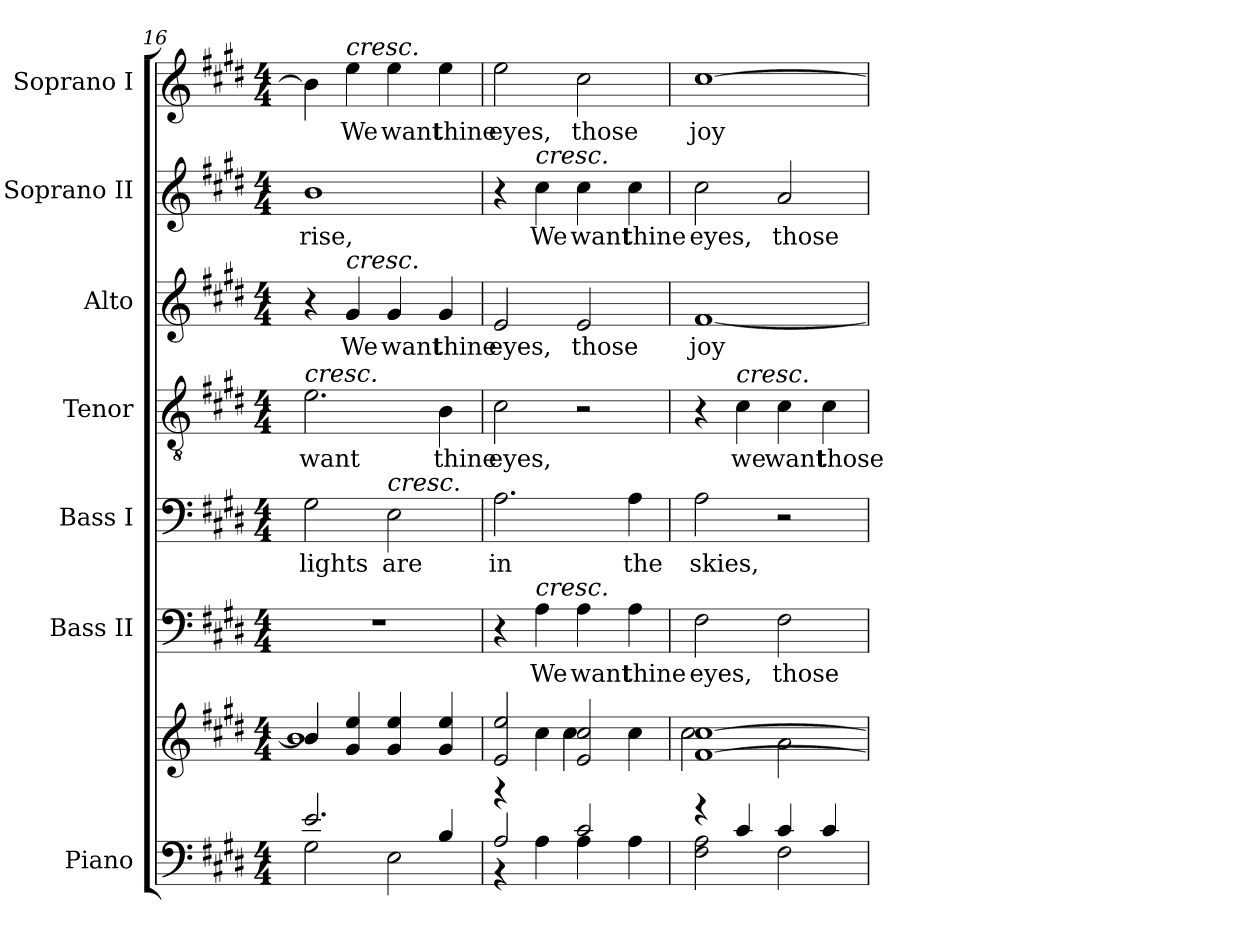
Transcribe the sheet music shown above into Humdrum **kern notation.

**kern	**kern	**kern	**text	**kern	**text	**kern	**text	**kern	**text	**kern	**text	**kern	**text
*part7	*part7	*part6	*part6	*part5	*part5	*part4	*part4	*part3	*part3	*part2	*part2	*part1	*part1
*staff8	*staff7	*staff6	*staff6	*staff5	*staff5	*staff4	*staff4	*staff3	*staff3	*staff2	*staff2	*staff1	*staff1
*I"Piano	*	*I"Bass II	*	*I"Bass I	*	*I"Tenor	*	*I"Alto	*	*I"Soprano II	*	*I"Soprano I	*
*I'Pno.	*	*I'B II.	*	*I'B I.	*	*I'T.	*	*I'A.	*	*I'S II.	*	*I'S I.	*
*clefF4	*clefG2	*clefF4	*	*clefF4	*	*clefGv2	*	*clefG2	*	*clefG2	*	*clefG2	*
*	*	*	*	*	*	*ITrd7c12	*	*	*	*	*	*	*
*k[f#c#g#d#]	*k[f#c#g#d#]	*k[f#c#g#d#]	*	*k[f#c#g#d#]	*	*k[f#c#g#d#]	*	*k[f#c#g#d#]	*	*k[f#c#g#d#]	*	*k[f#c#g#d#]	*
*E:	*E:	*E:	*	*E:	*	*E:	*	*E:	*	*E:	*	*E:	*
*M4/4	*M4/4	*M4/4	*	*M4/4	*	*M4/4	*	*M4/4	*	*M4/4	*	*M4/4	*
=16	=16	=16	=16	=16	=16	=16	=16	=16	=16	=16	=16	=16	=16
*^	*^	*	*	*	*	*	*	*	*	*	*	*	*
!	!	!	!	!	!	!	!LO:LY:b:color=#000000	!	!	!	!	!	!	!	!
!	!	!	!	!	!	!	!	!	!LO:LY:b:color=#000000	!	!	!	!	!	!
!	!	!	!	!	!	!	!	!LO:TX:a:i:t=cresc.	!	!	!	!	!	!	!
!	!	!	!	!	!	!	!	!	!	!	!	!	!LO:LY:b:color=#000000	!	!
2.ei/	2G#i\	4bi/]	1bi	1r	.	2G#i\	lights	2.Ei\	want	4r	.	1bi	-rise,	4bi\]	.
!	!	!	!	!	!	!	!	!	!	!	!LO:LY:b:color=#000000	!	!	!	!
!	!	!	!	!	!	!	!	!	!	!	!	!	!	!LO:TX:a:i:t=cresc.	!
!	!	!	!	!	!	!	!	!	!	!LO:TX:a:i:t=cresc.	!	!	!	!	!
!	!	!	!	!	!	!	!	!	!	!	!	!	!	!	!LO:LY:b:color=#000000
.	.	4g#i/ 4eei	.	.	.	.	.	.	.	4g#i/	We	.	.	4eei\	We
!	!	!	!	!	!	!	!LO:LY:b:color=#000000	!	!	!	!	!	!	!	!
!	!	!	!	!	!	!	!	!	!	!	!LO:LY:b:color=#000000	!	!	!	!
!	!	!	!	!	!	!LO:TX:a:i:t=cresc.	!	!	!	!	!	!	!	!	!
!	!	!	!	!	!	!	!	!	!	!	!	!	!	!	!LO:LY:b:color=#000000
.	2Ei\	4g#i/ 4eei	.	.	.	2Ei\	are	.	.	4g#i/	want	.	.	4eei\	want
!	!	!	!	!	!	!	!	!	!LO:LY:b:color=#000000	!	!	!	!	!	!
!	!	!	!	!	!	!	!	!	!	!	!LO:LY:b:color=#000000	!	!	!	!
!	!	!	!	!	!	!	!	!	!	!	!	!	!	!	!LO:LY:b:color=#000000
4Bi/	.	4g#i/ 4eei	.	.	.	.	.	4BBi\	thine	4g#i/	thine	.	.	4eei\	thine
=17	=17	=17	=17	=17	=17	=17	=17	=17	=17	=17	=17	=17	=17	=17	=17
!	!	!	!	!	!	!	!LO:LY:b:color=#000000	!	!	!	!	!	!	!	!
!	!	!	!	!	!	!	!	!	!LO:LY:b:color=#000000	!	!	!	!	!	!
!	!	!	!	!	!	!	!	!	!	!	!LO:LY:b:color=#000000	!	!	!	!
!	!	!	!	!	!	!	!	!	!	!	!	!	!	!	!LO:LY:b:color=#000000
2Ai/	4r	2ei/ 2eei	4r	4r	.	2.Ai\	in	2C#i\	eyes,	2ei/	eyes,	4r	.	2eei\	eyes,
!	!	!	!	!	!LO:LY:b:color=#000000	!	!	!	!	!	!	!	!	!	!
!	!	!	!	!	!	!	!	!	!	!	!	!LO:TX:a:i:t=cresc.	!	!	!
!	!	!	!	!LO:TX:a:i:t=cresc.	!	!	!	!	!	!	!	!	!	!	!
!	!	!	!	!	!	!	!	!	!	!	!	!	!LO:LY:b:color=#000000	!	!
.	4Ai\	.	4cc#i\	4Ai\	We	.	.	.	.	.	.	4cc#i\	We	.	.
!	!	!	!	!	!LO:LY:b:color=#000000	!	!	!	!	!	!	!	!	!	!
!	!	!	!	!	!	!	!	!	!	!	!LO:LY:b:color=#000000	!	!	!	!
!	!	!	!	!	!	!	!	!	!	!	!	!	!LO:LY:b:color=#000000	!	!
!	!	!	!	!	!	!	!	!	!	!	!	!	!	!	!LO:LY:b:color=#000000
2c#i/	4Ai\	2ei/ 2cc#i	4cc#i\	4Ai\	want	.	.	2r	.	2ei/	those	4cc#i\	want	2cc#i\	those
!	!	!	!	!	!LO:LY:b:color=#000000	!	!	!	!	!	!	!	!	!	!
!	!	!	!	!	!	!	!LO:LY:b:color=#000000	!	!	!	!	!	!	!	!
!	!	!	!	!	!	!	!	!	!	!	!	!	!LO:LY:b:color=#000000	!	!
.	4Ai\	.	4cc#i\	4Ai\	thine	4Ai\	the	.	.	.	.	4cc#i\	thine	.	.
=18	=18	=18	=18	=18	=18	=18	=18	=18	=18	=18	=18	=18	=18	=18	=18
!	!	!	!	!	!LO:LY:b:color=#000000	!	!	!	!	!	!	!	!	!	!
!	!	!	!	!	!	!	!LO:LY:b:color=#000000	!	!	!	!	!	!	!	!
!	!	!	!	!	!	!	!	!	!	!	!LO:LY:b:color=#000000	!	!	!	!
!	!	!	!	!	!	!	!	!	!	!	!	!	!LO:LY:b:color=#000000	!	!
!	!	!	!	!	!	!	!	!	!	!	!	!	!	!	!LO:LY:b:color=#000000
4r	2F#i\ 2Ai	[1f#i [1cc#i	2cc#i\	2F#i\	eyes,	2Ai\	skies,	4r	.	[1f#i	joy-	2cc#i\	eyes,	[1cc#i	joy-
!	!	!	!	!	!	!	!	!LO:TX:a:i:t=cresc.	!	!	!	!	!	!	!
!	!	!	!	!	!	!	!	!	!LO:LY:b:color=#000000	!	!	!	!	!	!
4c#i/	.	.	.	.	.	.	.	4C#i\	we	.	.	.	.	.	.
!	!	!	!	!	!LO:LY:b:color=#000000	!	!	!	!	!	!	!	!	!	!
!	!	!	!	!	!	!	!	!	!LO:LY:b:color=#000000	!	!	!	!	!	!
!	!	!	!	!	!	!	!	!	!	!	!	!	!LO:LY:b:color=#000000	!	!
4c#i/	2F#i\	.	2ai\	2F#i\	those	2r	.	4C#i\	want	.	.	2ai/	those	.	.
!	!	!	!	!	!	!	!	!	!LO:LY:b:color=#000000	!	!	!	!	!	!
4c#i/	.	.	.	.	.	.	.	4C#i\	those	.	.	.	.	.	.
*v	*v	*	*	*	*	*	*	*	*	*	*	*	*	*	*
*	*v	*v	*	*	*	*	*	*	*	*	*	*	*	*
=	=	=	=	=	=	=	=	=	=	=	=	=	=
*-	*-	*-	*-	*-	*-	*-	*-	*-	*-	*-	*-	*-	*-
